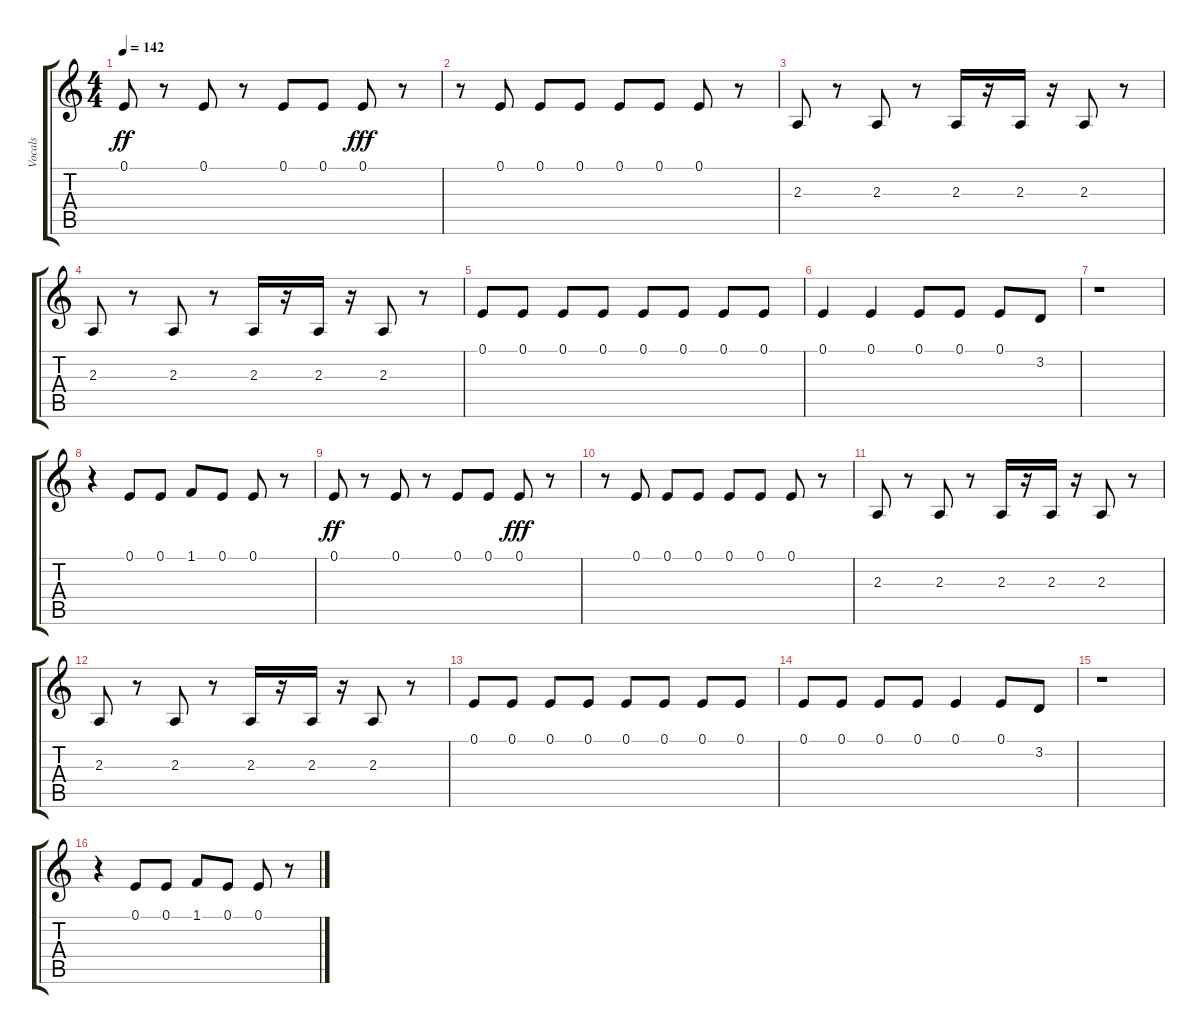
\track ("Vocals" "Vocals") {instrument lead1square}
\staff {score tabs}
\tuning (E4 B3 G3 D3 A2 E2) {hide}
\ts (4 4)
\tempo 142
\clef g2
\ks c
0.1.8{dy ff} r.8 0.1.8 r.8 0.1.8 0.1.8 0.1.8{dy fff} r.8 |
r.8 0.1.8 0.1.8 0.1.8 0.1.8 0.1.8 0.1.8 r.8 |
2.3.8 r.8 2.3.8 r.8 2.3.16 r.16 2.3.16 r.16 2.3.8 r.8 |
2.3.8 r.8 2.3.8 r.8 2.3.16 r.16 2.3.16 r.16 2.3.8 r.8 |
0.1.8 0.1.8 0.1.8 0.1.8 0.1.8 0.1.8 0.1.8 0.1.8 |
0.1.4 0.1.4 0.1.8 0.1.8 0.1.8 3.2.8 |
r.1 |
r.4 0.1.8 0.1.8 1.1.8 0.1.8 0.1.8 r.8 |
0.1.8{dy ff} r.8 0.1.8 r.8 0.1.8 0.1.8 0.1.8{dy fff} r.8 |
r.8 0.1.8 0.1.8 0.1.8 0.1.8 0.1.8 0.1.8 r.8 |
2.3.8 r.8 2.3.8 r.8 2.3.16 r.16 2.3.16 r.16 2.3.8 r.8 |
2.3.8 r.8 2.3.8 r.8 2.3.16 r.16 2.3.16 r.16 2.3.8 r.8 |
0.1.8 0.1.8 0.1.8 0.1.8 0.1.8 0.1.8 0.1.8 0.1.8 |
0.1.8 0.1.8 0.1.8 0.1.8 0.1.4 0.1.8 3.2.8 |
r.1 |
r.4 0.1.8 0.1.8 1.1.8 0.1.8 0.1.8 r.8
